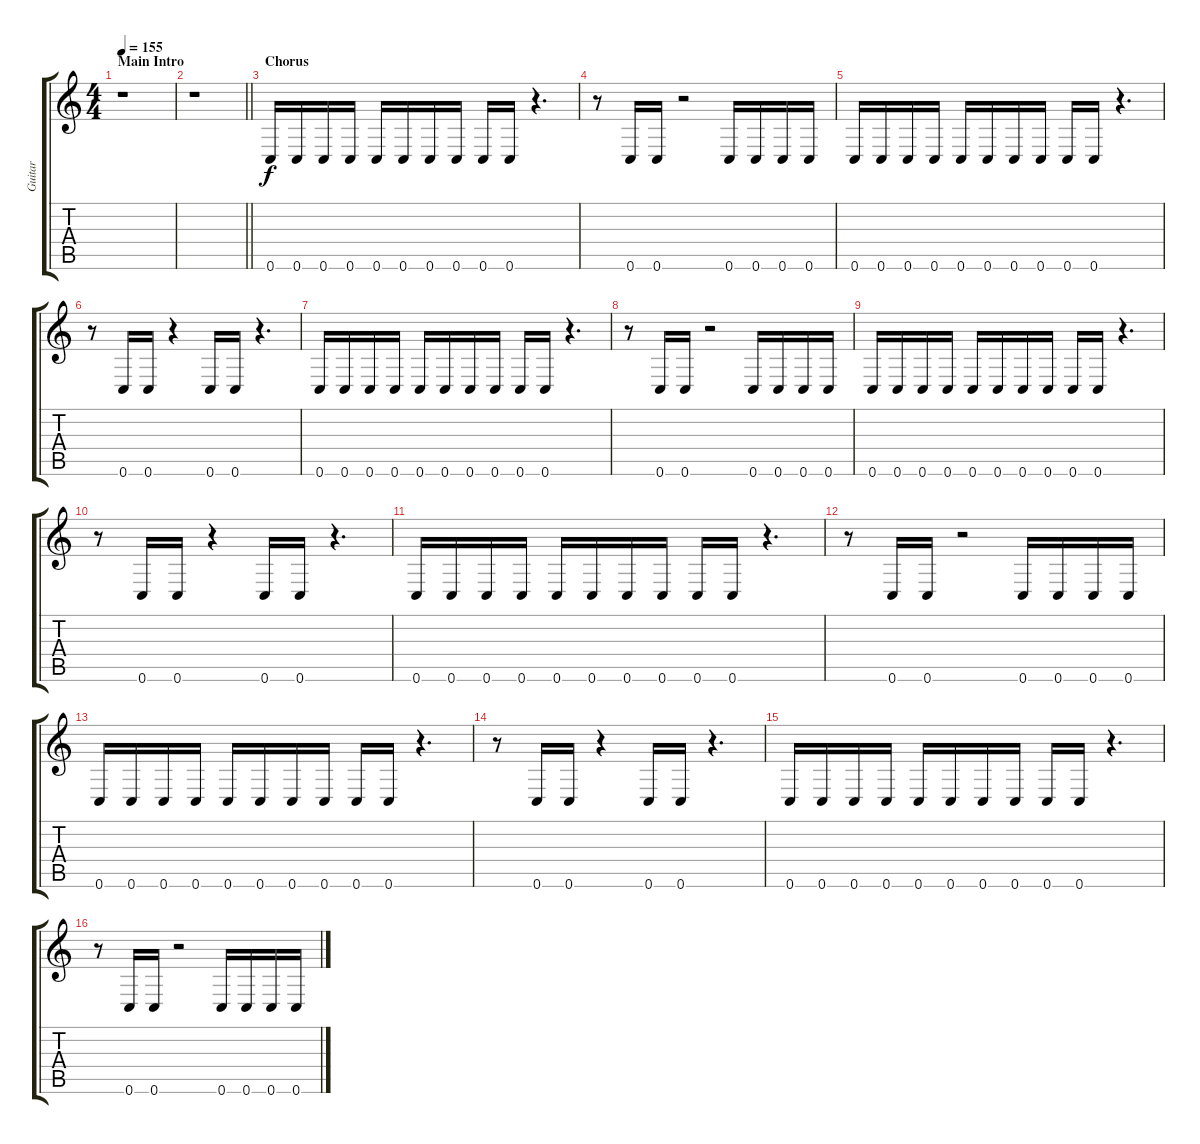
\track ("Guitar" "Guitar") {instrument distortionguitar}
\staff {score tabs}
\tuning (D4 A3 F3 C3 G2 C2) {hide}
\ts (4 4)
\section ("" "Main Intro")
\tempo 155
\clef g2
\ks c
r.1{dy f} |
\barLineRight lightlight
r.1 |
\section ("" "Chorus")
0.6.16 0.6.16 0.6.16 0.6.16 0.6.16 0.6.16 0.6.16 0.6.16 0.6.16 0.6.16 r.4{d} |
r.8 0.6.16 0.6.16 r.2 0.6.16 0.6.16 0.6.16 0.6.16 |
0.6.16 0.6.16 0.6.16 0.6.16 0.6.16 0.6.16 0.6.16 0.6.16 0.6.16 0.6.16 r.4{d} |
r.8 0.6.16 0.6.16 r.4 0.6.16 0.6.16 r.4{d} |
0.6.16 0.6.16 0.6.16 0.6.16 0.6.16 0.6.16 0.6.16 0.6.16 0.6.16 0.6.16 r.4{d} |
r.8 0.6.16 0.6.16 r.2 0.6.16 0.6.16 0.6.16 0.6.16 |
0.6.16 0.6.16 0.6.16 0.6.16 0.6.16 0.6.16 0.6.16 0.6.16 0.6.16 0.6.16 r.4{d} |
r.8 0.6.16 0.6.16 r.4 0.6.16 0.6.16 r.4{d} |
0.6.16 0.6.16 0.6.16 0.6.16 0.6.16 0.6.16 0.6.16 0.6.16 0.6.16 0.6.16 r.4{d} |
r.8 0.6.16 0.6.16 r.2 0.6.16 0.6.16 0.6.16 0.6.16 |
0.6.16 0.6.16 0.6.16 0.6.16 0.6.16 0.6.16 0.6.16 0.6.16 0.6.16 0.6.16 r.4{d} |
r.8 0.6.16 0.6.16 r.4 0.6.16 0.6.16 r.4{d} |
0.6.16 0.6.16 0.6.16 0.6.16 0.6.16 0.6.16 0.6.16 0.6.16 0.6.16 0.6.16 r.4{d} |
r.8 0.6.16 0.6.16 r.2 0.6.16 0.6.16 0.6.16 0.6.16
